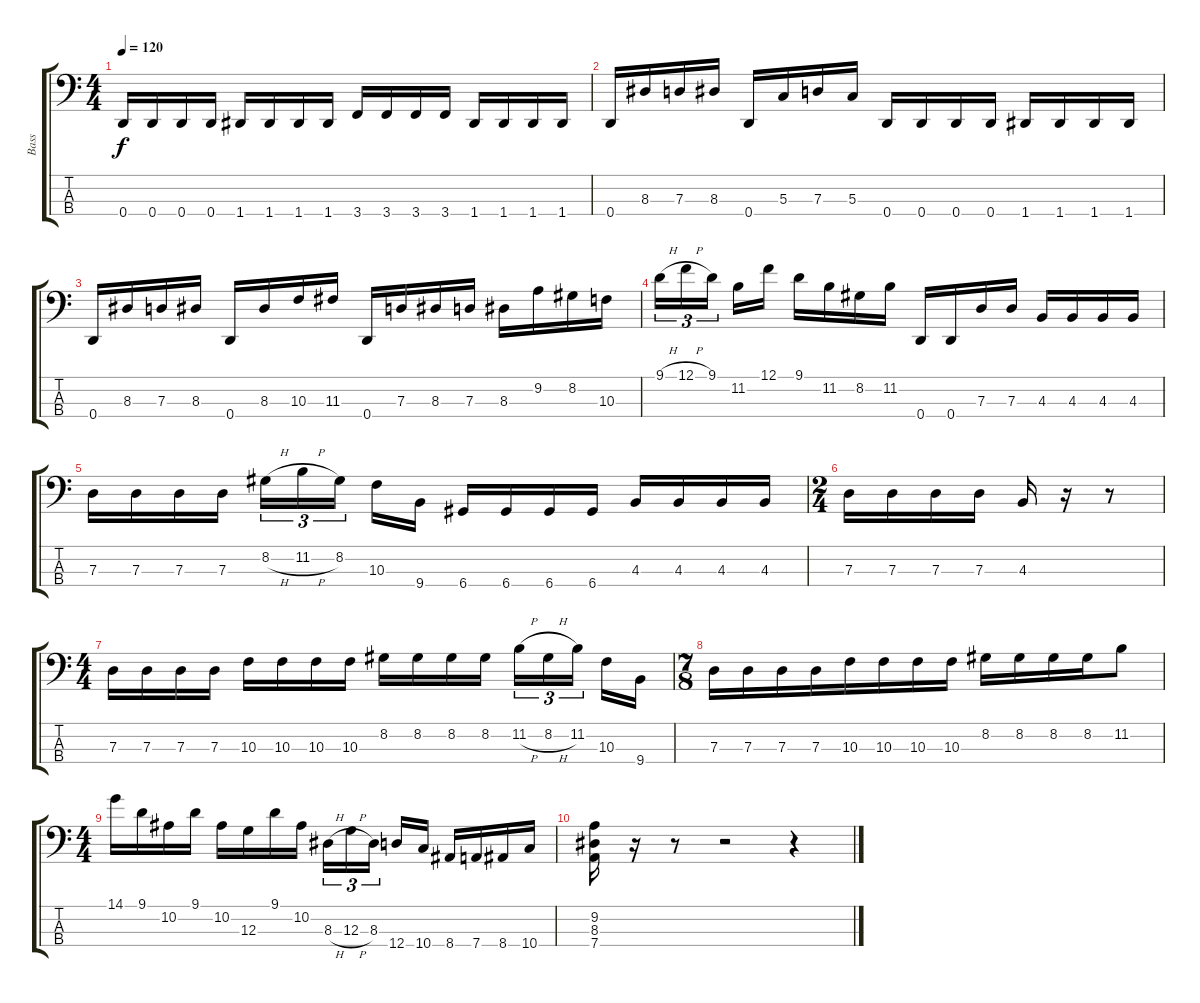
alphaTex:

\track ("Bass" "Bass") {instrument electricbasspick}
\staff {score tabs}
\tuning (F2 C2 G1 D1) {hide}
\ts (4 4)
\tempo 120
\clef f4
\ks c
0.4.16{dy f} 0.4.16 0.4.16 0.4.16 1.4.16 1.4.16 1.4.16 1.4.16 3.4.16 3.4.16 3.4.16 3.4.16 1.4.16 1.4.16 1.4.16 1.4.16 |
0.4.16 8.3.16 7.3.16 8.3.16 0.4.16 5.3.16 7.3.16 5.3.16 0.4.16 0.4.16 0.4.16 0.4.16 1.4.16 1.4.16 1.4.16 1.4.16 |
0.4.16 8.3.16 7.3.16 8.3.16 0.4.16 8.3.16 10.3.16 11.3.16 0.4.16 7.3.16 8.3.16 7.3.16 8.3.16 9.2.16 8.2.16 10.3.16 |
9.1{h}.16{tu (3 2)} 12.1{h}.16{tu (3 2)} 9.1.16{tu (3 2)} 11.2.16 12.1.16 9.1.16 11.2.16 8.2.16 11.2.16 0.4.16 0.4.16 7.3.16 7.3.16 4.3.16 4.3.16 4.3.16 4.3.16 |
7.3.16 7.3.16 7.3.16 7.3.16 8.2{h}.16{tu (3 2)} 11.2{h}.16{tu (3 2)} 8.2.16{tu (3 2)} 10.3.16 9.4.16 6.4.16 6.4.16 6.4.16 6.4.16 4.3.16 4.3.16 4.3.16 4.3.16 |
\ts (2 4)
7.3.16 7.3.16 7.3.16 7.3.16 4.3.16 r.16 r.8 |
\ts (4 4)
7.3.16 7.3.16 7.3.16 7.3.16 10.3.16 10.3.16 10.3.16 10.3.16 8.2.16 8.2.16 8.2.16 8.2.16 11.2{h}.16{tu (3 2)} 8.2{h}.16{tu (3 2)} 11.2.16{tu (3 2)} 10.3.16 9.4.16 |
\ts (7 8)
7.3.16 7.3.16 7.3.16 7.3.16 10.3.16 10.3.16 10.3.16 10.3.16 8.2.16 8.2.16 8.2.16 8.2.16 11.2.8 |
\ts (4 4)
14.1.16 9.1.16 10.2.16 9.1.16 10.2.16 12.3.16 9.1.16 10.2.16 8.3{h}.16{tu (3 2)} 12.3{h}.16{tu (3 2)} 8.3.16{tu (3 2)} 12.4.16 10.4.16 8.4.16 7.4.16 8.4.16 10.4.16 |
(9.2 8.3 7.4).16 r.16 r.8 r.2 r.4
